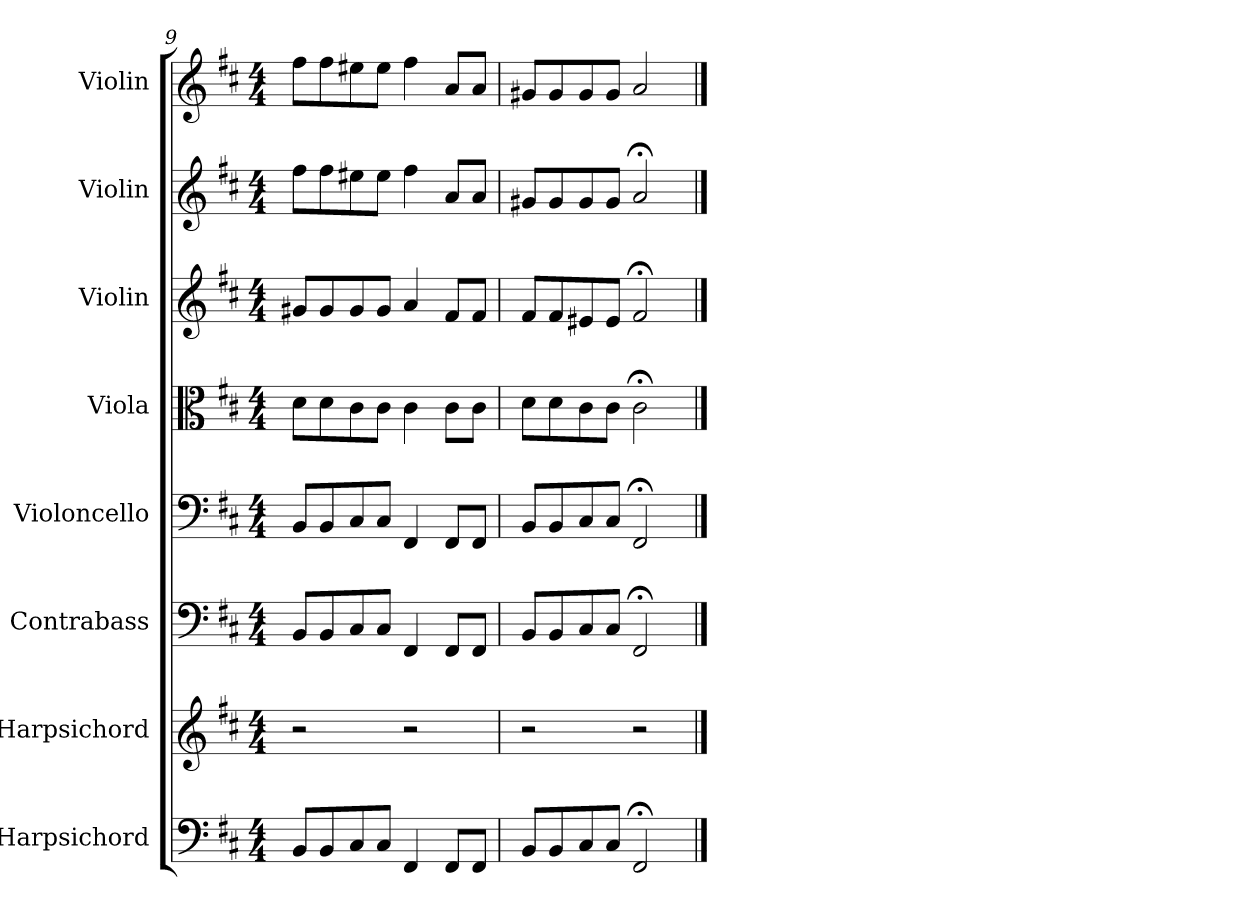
**kern	**kern	**kern	**kern	**kern	**kern	**kern	**kern
*part8	*part7	*part6	*part5	*part4	*part3	*part2	*part1
*staff8	*staff7	*staff6	*staff5	*staff4	*staff3	*staff2	*staff1
*I"Harpsichord	*I"Harpsichord	*I"Contrabass	*I"Violoncello	*I"Viola	*I"Violin	*I"Violin	*I"Violin
*I'Hpschd	*I'Hpschd	*I'Cb	*I'Vc	*I'Vla	*I'Vln	*I'Vln	*I'Vln
*clefF4	*clefG2	*clefF4	*clefF4	*clefC3	*clefG2	*clefG2	*clefG2
*k[f#c#]	*k[f#c#]	*k[f#c#]	*k[f#c#]	*k[f#c#]	*k[f#c#]	*k[f#c#]	*k[f#c#]
*M4/4	*M4/4	*M4/4	*M4/4	*M4/4	*M4/4	*M4/4	*M4/4
=9	=9	=9	=9	=9	=9	=9	=9
8BB/L	2r	8BB/L	8BB/L	8d\L	8g#X/L	8ff#\L	8ff#\L
8BB/	.	8BB/	8BB/	8d\	8g#/	8ff#\	8ff#\
8C#/	.	8C#/	8C#/	8c#\	8g#/	8ee#X\	8ee#X\
8C#/J	.	8C#/J	8C#/J	8c#\J	8g#/J	8ee#\J	8ee#\J
4FF#/	2r	4FF#/	4FF#/	4c#\	4a/	4ff#\	4ff#\
8FF#/L	.	8FF#/L	8FF#/L	8c#\L	8f#/L	8a/L	8a/L
8FF#/J	.	8FF#/J	8FF#/J	8c#\J	8f#/J	8a/J	8a/J
=10	=10	=10	=10	=10	=10	=10	=10
8BB/L	2r	8BB/L	8BB/L	8d\L	8f#/L	8g#X/L	8g#X/L
8BB/	.	8BB/	8BB/	8d\	8f#/	8g#/	8g#/
8C#/	.	8C#/	8C#/	8c#\	8e#X/	8g#/	8g#/
8C#/J	.	8C#/J	8C#/J	8c#\J	8e#/J	8g#/J	8g#/J
2FF#;</	2r	2FF#;</	2FF#;</	2c#;<\	2f#;</	2a;</	2a/
==	==	==	==	==	==	==	==
*-	*-	*-	*-	*-	*-	*-	*-
